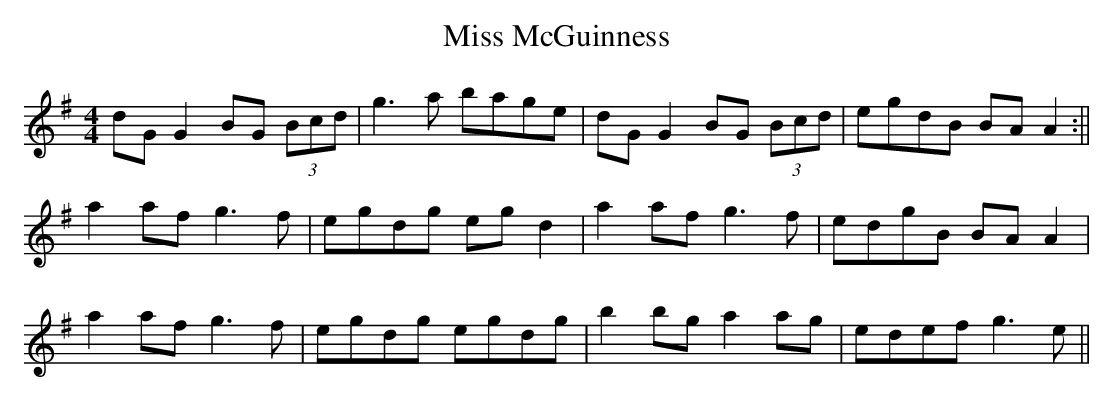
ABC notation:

X:1
T:Miss McGuinness
M:4/4
L:1/8
K:G
dGG2 BG (3Bcd|g3a bage|dGG2 BG (3Bcd|egdB BAA2:||
a2af g3f|egdg egd2|a2af g3f|edgB BAA2|
a2af g3f|egdg egdg|b2bg a2ag|edef g3e||
